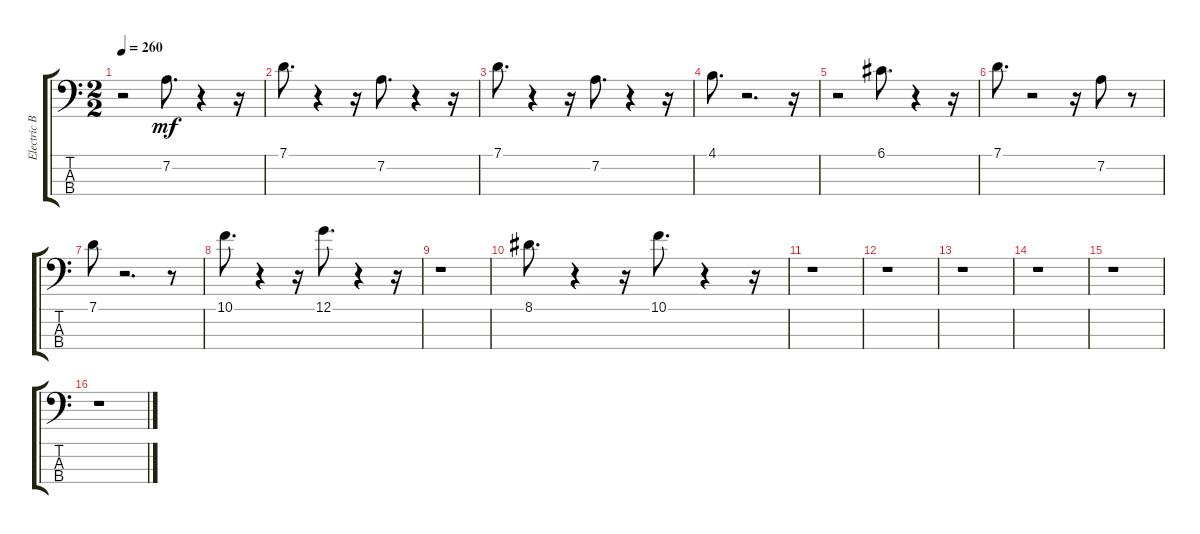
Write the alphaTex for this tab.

\track ("Electric Bass (pick)" "Electric B") {instrument electricbasspick}
\staff {score tabs}
\tuning (G2 D2 A1 E1) {hide}
\ts (2 2)
\tempo 260
\clef f4
\ks c
r.2{dy mf} 7.2.8{d} r.4 r.16 |
7.1.8{d} r.4 r.16 7.2.8{d} r.4 r.16 |
7.1.8{d} r.4 r.16 7.2.8{d} r.4 r.16 |
4.1.8{d} r.2{d} r.16 |
r.2 6.1.8{d} r.4 r.16 |
7.1.8{d} r.2 r.16 7.2.8 r.8 |
7.1.8 r.2{d} r.8 |
10.1.8{d} r.4 r.16 12.1.8{d} r.4 r.16 |
r.1 |
8.1.8{d} r.4 r.16 10.1.8{d} r.4 r.16 |
r.1 |
r.1 |
r.1 |
r.1 |
r.1 |
r.1
